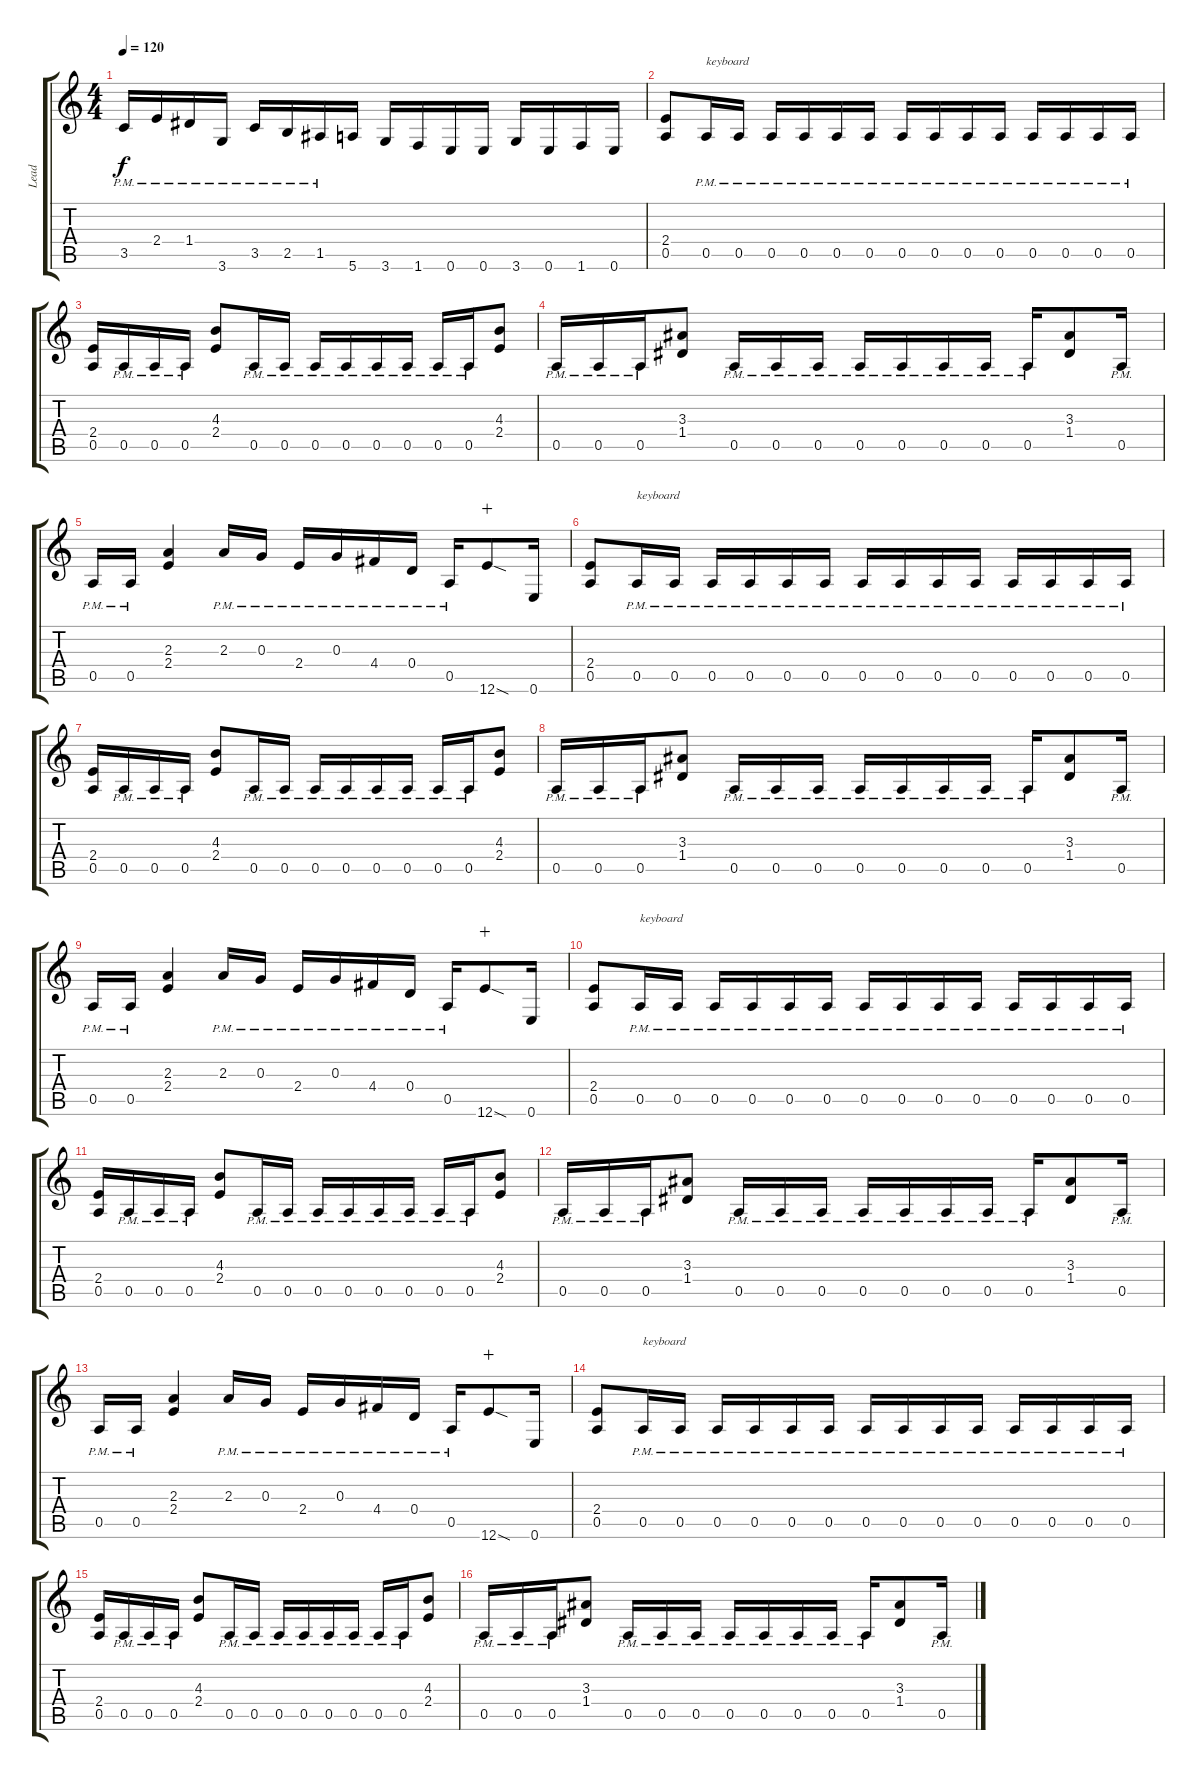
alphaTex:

\track ("Lead" "Lead") {instrument distortionguitar}
\staff {score tabs}
\tuning (E4 B3 G3 D3 A2 E2) {hide}
\ts (4 4)
\tempo 120
\clef g2
\ks c
3.5{pm}.16{dy f} 2.4{pm}.16 1.4{pm}.16 3.6{pm}.16 3.5{pm}.16 2.5{pm}.16 1.5{pm}.16 5.6.16 3.6.16 1.6.16 0.6.16 0.6.16 3.6.16 0.6.16 1.6.16 0.6.16 |
(2.4 0.5).8 0.5{pm}.16{txt "keyboard"} 0.5{pm}.16 0.5{pm}.16 0.5{pm}.16 0.5{pm}.16 0.5{pm}.16 0.5{pm}.16 0.5{pm}.16 0.5{pm}.16 0.5{pm}.16 0.5{pm}.16 0.5{pm}.16 0.5{pm}.16 0.5{pm}.16 |
(2.4 0.5).16 0.5{pm}.16 0.5{pm}.16 0.5{pm}.16 (4.3 2.4).8 0.5{pm}.16 0.5{pm}.16 0.5{pm}.16 0.5{pm}.16 0.5{pm}.16 0.5{pm}.16 0.5{pm}.16 0.5{pm}.16 (4.3 2.4).8 |
0.5{pm}.16 0.5{pm}.16 0.5{pm}.16 (3.3 1.4).8 0.5{pm}.16 0.5{pm}.16 0.5{pm}.16 0.5{pm}.16 0.5{pm}.16 0.5{pm}.16 0.5{pm}.16 0.5{pm}.16 (3.3 1.4).8 0.5{pm}.16 |
0.5{pm}.16 0.5{pm}.16 (2.3 2.4).4 2.3{pm}.16 0.3{pm}.16 2.4{pm}.16 0.3{pm}.16 4.4{pm}.16 0.4{pm}.16 0.5{pm}.16 12.6{sod}.8{wahc} 0.6.16 |
(2.4 0.5).8 0.5{pm}.16{txt "keyboard"} 0.5{pm}.16 0.5{pm}.16 0.5{pm}.16 0.5{pm}.16 0.5{pm}.16 0.5{pm}.16 0.5{pm}.16 0.5{pm}.16 0.5{pm}.16 0.5{pm}.16 0.5{pm}.16 0.5{pm}.16 0.5{pm}.16 |
(2.4 0.5).16 0.5{pm}.16 0.5{pm}.16 0.5{pm}.16 (4.3 2.4).8 0.5{pm}.16 0.5{pm}.16 0.5{pm}.16 0.5{pm}.16 0.5{pm}.16 0.5{pm}.16 0.5{pm}.16 0.5{pm}.16 (4.3 2.4).8 |
0.5{pm}.16 0.5{pm}.16 0.5{pm}.16 (3.3 1.4).8 0.5{pm}.16 0.5{pm}.16 0.5{pm}.16 0.5{pm}.16 0.5{pm}.16 0.5{pm}.16 0.5{pm}.16 0.5{pm}.16 (3.3 1.4).8 0.5{pm}.16 |
0.5{pm}.16 0.5{pm}.16 (2.3 2.4).4 2.3{pm}.16 0.3{pm}.16 2.4{pm}.16 0.3{pm}.16 4.4{pm}.16 0.4{pm}.16 0.5{pm}.16 12.6{sod}.8{wahc} 0.6.16 |
(2.4 0.5).8 0.5{pm}.16{txt "keyboard"} 0.5{pm}.16 0.5{pm}.16 0.5{pm}.16 0.5{pm}.16 0.5{pm}.16 0.5{pm}.16 0.5{pm}.16 0.5{pm}.16 0.5{pm}.16 0.5{pm}.16 0.5{pm}.16 0.5{pm}.16 0.5{pm}.16 |
(2.4 0.5).16 0.5{pm}.16 0.5{pm}.16 0.5{pm}.16 (4.3 2.4).8 0.5{pm}.16 0.5{pm}.16 0.5{pm}.16 0.5{pm}.16 0.5{pm}.16 0.5{pm}.16 0.5{pm}.16 0.5{pm}.16 (4.3 2.4).8 |
0.5{pm}.16 0.5{pm}.16 0.5{pm}.16 (3.3 1.4).8 0.5{pm}.16 0.5{pm}.16 0.5{pm}.16 0.5{pm}.16 0.5{pm}.16 0.5{pm}.16 0.5{pm}.16 0.5{pm}.16 (3.3 1.4).8 0.5{pm}.16 |
0.5{pm}.16 0.5{pm}.16 (2.3 2.4).4 2.3{pm}.16 0.3{pm}.16 2.4{pm}.16 0.3{pm}.16 4.4{pm}.16 0.4{pm}.16 0.5{pm}.16 12.6{sod}.8{wahc} 0.6.16 |
(2.4 0.5).8 0.5{pm}.16{txt "keyboard"} 0.5{pm}.16 0.5{pm}.16 0.5{pm}.16 0.5{pm}.16 0.5{pm}.16 0.5{pm}.16 0.5{pm}.16 0.5{pm}.16 0.5{pm}.16 0.5{pm}.16 0.5{pm}.16 0.5{pm}.16 0.5{pm}.16 |
(2.4 0.5).16 0.5{pm}.16 0.5{pm}.16 0.5{pm}.16 (4.3 2.4).8 0.5{pm}.16 0.5{pm}.16 0.5{pm}.16 0.5{pm}.16 0.5{pm}.16 0.5{pm}.16 0.5{pm}.16 0.5{pm}.16 (4.3 2.4).8 |
0.5{pm}.16 0.5{pm}.16 0.5{pm}.16 (3.3 1.4).8 0.5{pm}.16 0.5{pm}.16 0.5{pm}.16 0.5{pm}.16 0.5{pm}.16 0.5{pm}.16 0.5{pm}.16 0.5{pm}.16 (3.3 1.4).8 0.5{pm}.16
